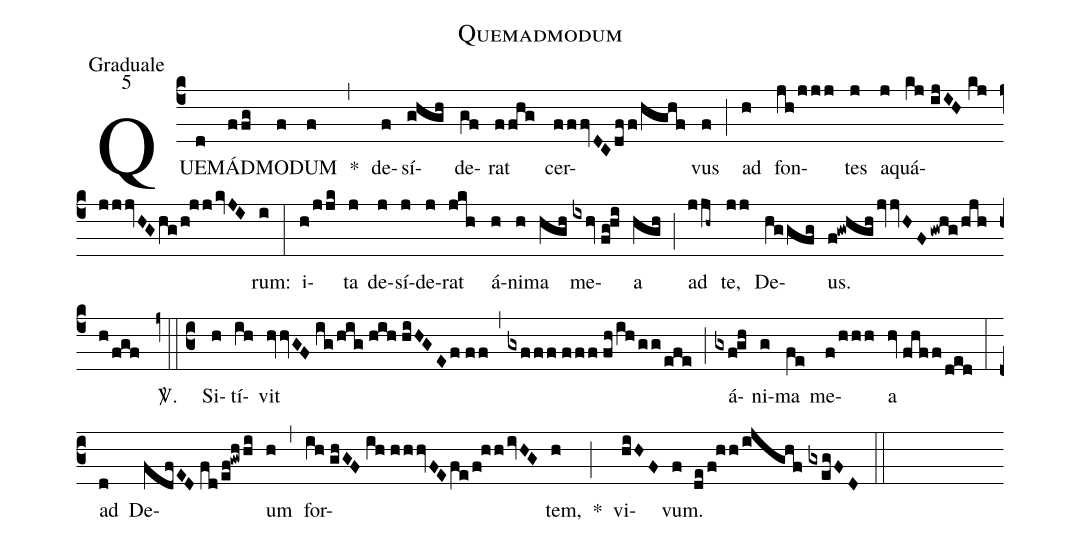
name:Quemadmodum;
office-part:Graduale;
mode:5;
%%
(c4) QUE(d)MÁD(ffg)MO(f)DUM(f) *(,) de(f)sí(ghgh)de(gf)rat(ffhg) cer(fffvDC/dff/hghf)vus(f) (;) ad(h) fon(jh/jjj)tes(j) a(j)quá(kj//ijIH//kj//jjjvHG/hg/h!jj/kvJI)rum:(i) (:) i(h/jjk)ta(j) de(j)sí(j)de(j)rat(jkh) á(h)ni(h)ma(hgh) me(ixhv//fg!hi)a(hgh) (;) ad(jjh~) te,(jj) De(hggfg)us.(f!gwhgh/jvvHF/gwhg/hjhh/fgf) <sp>V/</sp>.(z0::c3) Si(h)tí(ih)vit(hvvGF//ig/hig//hih//hiHGE/f//ff) (,) (gxfff//fff//fh/ih/gg/efe) (;) á(gxf!gh)ni(g)ma(fe) me(f/hhh)a(hv//fhff/ded) (:) ad(d) De(fdfED//fd/ef!gwhhi)um(h) (,) for(ih//ghGF//ih//hhhvFE/fe/f!hh/ivHG)tem,(h) *(;) vi(hiHF)vum.(f de/f!hh/ijghf//gxegFD) (::)
